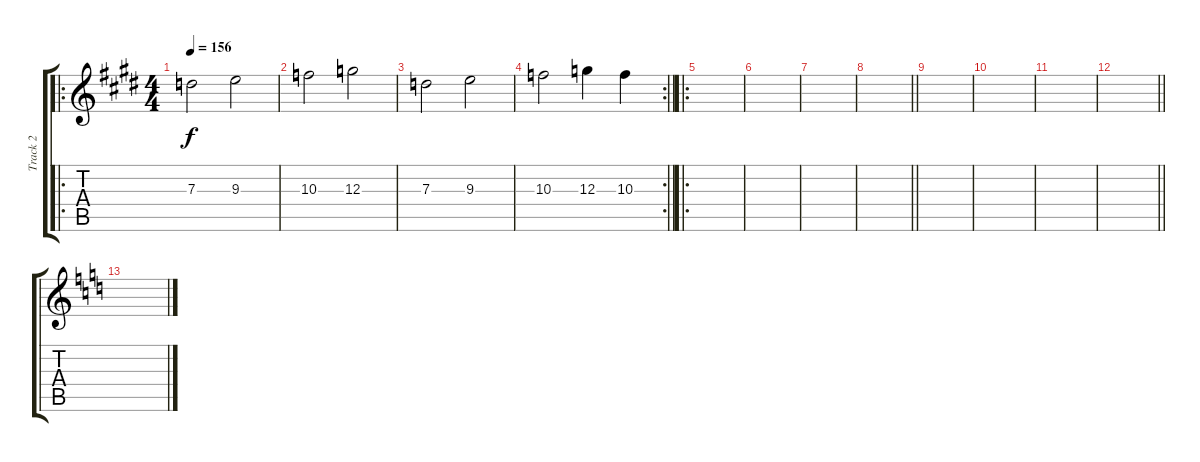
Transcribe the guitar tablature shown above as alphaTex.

\track ("Track 2" "Track 2") {instrument distortionguitar}
\staff {score tabs}
\tuning (E4 B3 G3 D3 A2 D2) {hide}
\ro
\ts (4 4)
\tempo 156
\clef g2
\ks c#minor
7.3.2{dy f} 9.3.2 |
10.3.2 12.3.2 |
7.3.2 9.3.2 |
\rc 2
\barLineRight lightlight
10.3.2 12.3.4 10.3.4 |
\ro
|
|
|
\barLineRight lightlight
|
|
|
|
\barLineRight lightlight
|
\ks c
